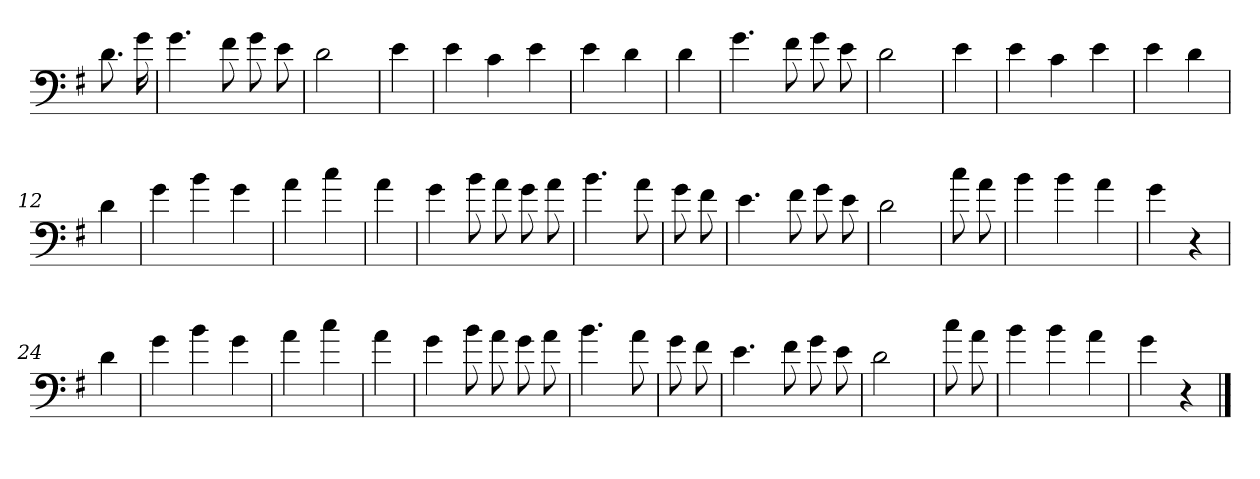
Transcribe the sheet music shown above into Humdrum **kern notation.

**kern
*part1
*staff1
*clefF4
*k[f#]
*G:
=
8.d
16g
=1
4.g
8f#
8g
8e
=2
2d
=3
4e
=4
4e
4c
4e
=5
4e
4d
=6
4d
=7
4.g
8f#
8g
8e
=8
2d
=9
4e
=10
4e
4c
4e
=11
4e
4d
=12
4d
=13
4g
4b
4g
=14
4a
4cc
=15
4a
=16
4g
8b
8a
8g
8a
=17
4.b
8a
=18
8g
8f#
=19
4.e
8f#
8g
8e
=20
2d
=21
8cc
8a
=22
4b
4b
4a
=23
4g
4r
=24
4d
=25
4g
4b
4g
=26
4a
4cc
=27
4a
=28
4g
8b
8a
8g
8a
=29
4.b
8a
=30
8g
8f#
=31
4.e
8f#
8g
8e
=32
2d
=33
8cc
8a
=34
4b
4b
4a
=35
4g
4r
==
*-
